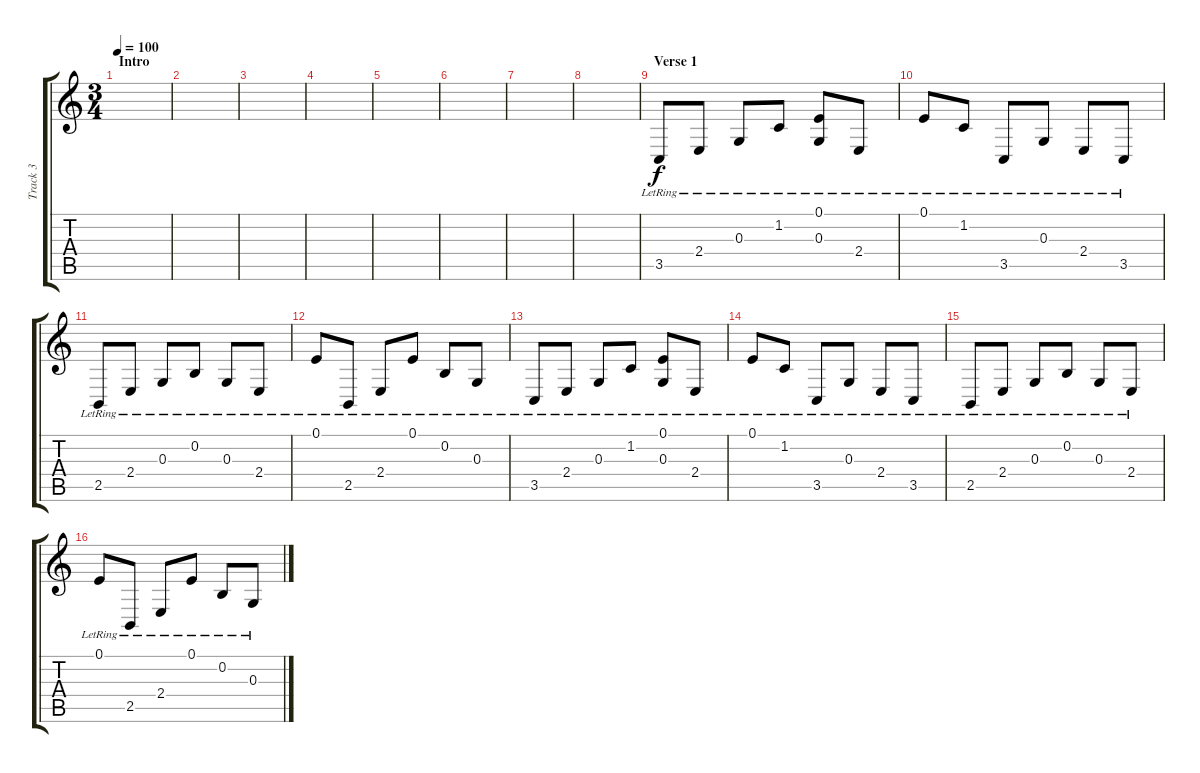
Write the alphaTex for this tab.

\track ("Track 3" "Track 3") {instrument lead8bassandlead}
\staff {score tabs}
\tuning (E4 B3 G3 D3 A2 E2) {hide}
\ts (3 4)
\section ("" "Intro")
\tempo 100
\clef g2
\ks c
|
|
|
|
|
|
|
|
\section ("" "Verse 1")
3.5{lr}.8 2.4{lr}.8 0.3{lr}.8 1.2{lr}.8 (0.1{lr} 0.3{lr}).8 2.4{lr}.8 |
0.1{lr}.8 1.2{lr}.8 3.5{lr}.8 0.3{lr}.8 2.4{lr}.8 3.5{lr}.8 |
2.5{lr}.8 2.4{lr}.8 0.3{lr}.8 0.2{lr}.8 0.3{lr}.8 2.4{lr}.8 |
0.1{lr}.8 2.5{lr}.8 2.4{lr}.8 0.1{lr}.8 0.2{lr}.8 0.3{lr}.8 |
3.5{lr}.8 2.4{lr}.8 0.3{lr}.8 1.2{lr}.8 (0.1{lr} 0.3{lr}).8 2.4{lr}.8 |
0.1{lr}.8 1.2{lr}.8 3.5{lr}.8 0.3{lr}.8 2.4{lr}.8 3.5{lr}.8 |
2.5{lr}.8 2.4{lr}.8 0.3{lr}.8 0.2{lr}.8 0.3{lr}.8 2.4{lr}.8 |
0.1{lr}.8 2.5{lr}.8 2.4{lr}.8 0.1{lr}.8 0.2{lr}.8 0.3{lr}.8
